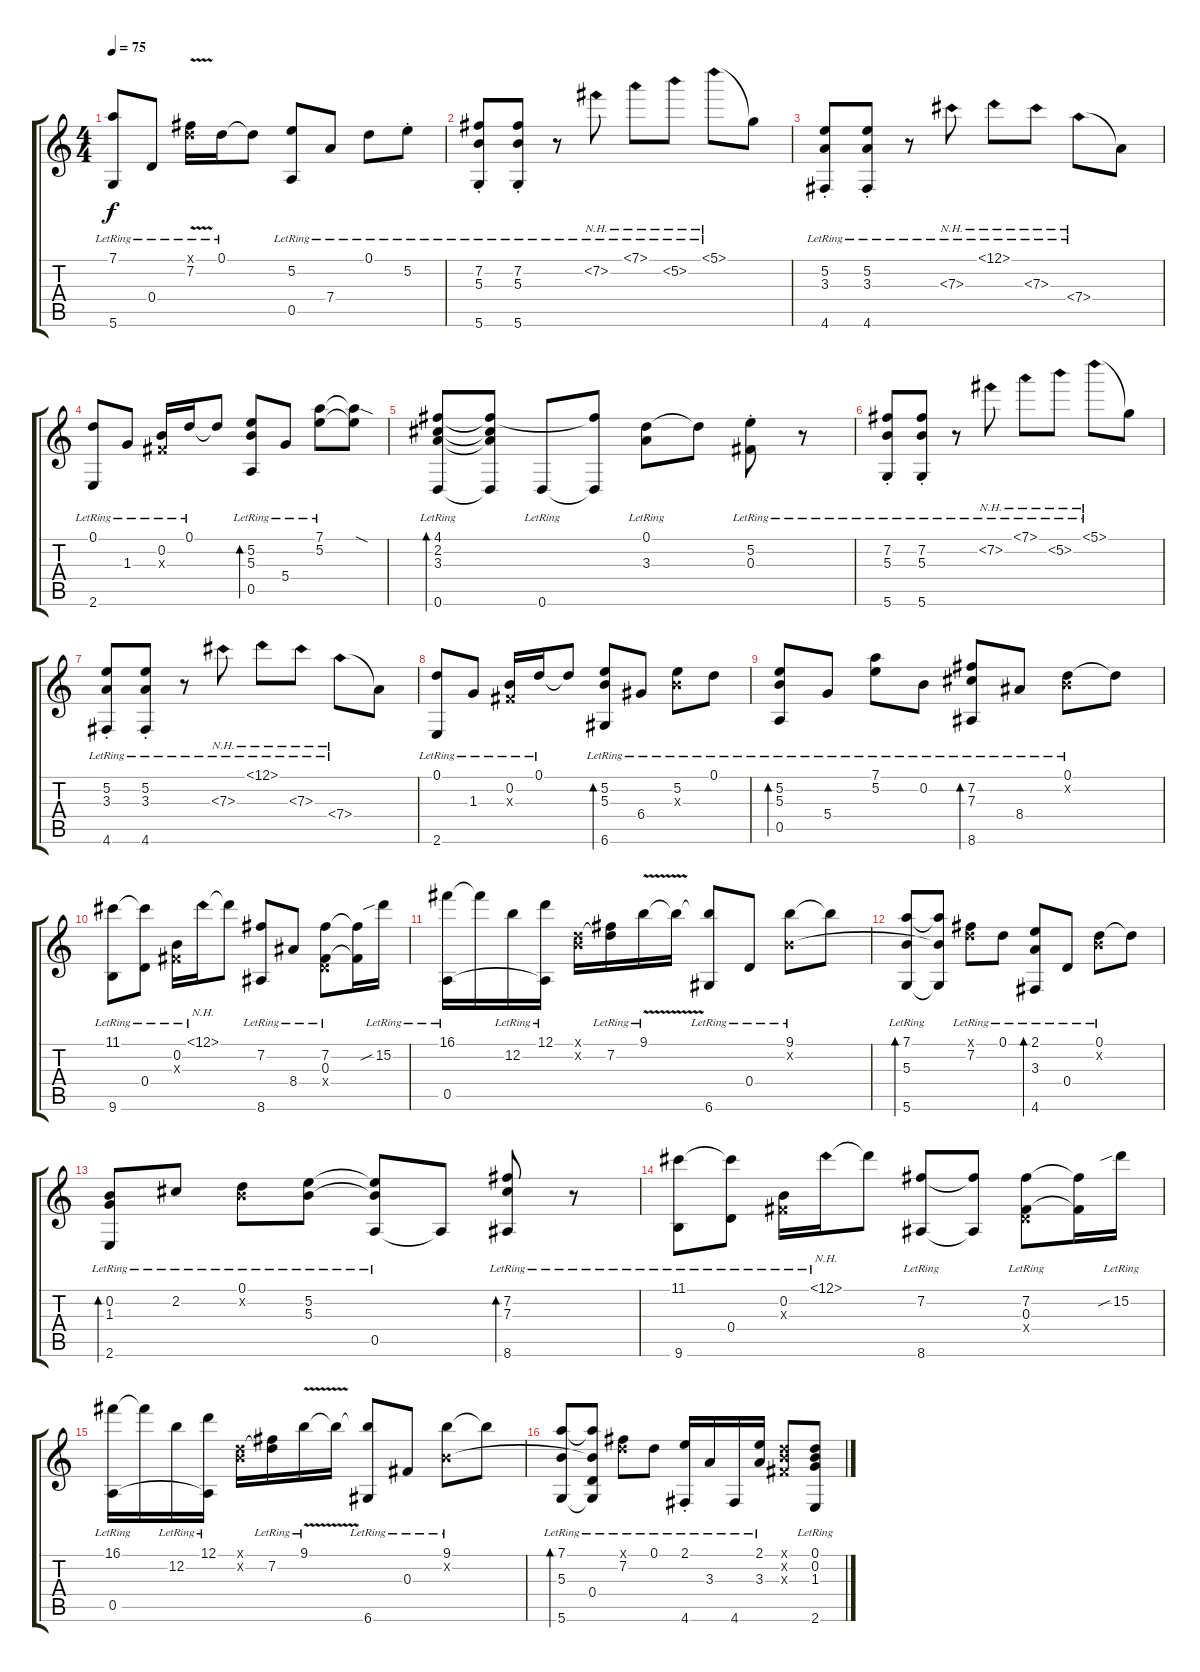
\track "" {instrument acousticguitarsteel}
\staff {score tabs}
\tuning (D4 B3 Gb3 D3 A2 D2) {hide}
\ts (4 4)
\tempo 75
\clef g2
\ks c
(7.1{lr} 5.6{lr}).8{dy f} 0.4{lr}.8 (0.1{x} 7.2{v lr}).16 0.1{lr}.16 0.1{t}.8 (5.2{lr} 0.5{lr}).8 7.4{lr}.8 0.1{lr}.8 5.2{st lr}.8 |
(7.2{st lr} 5.3{st lr} 5.6{st lr}).8 (7.2{st lr} 5.3{st lr} 5.6{st lr}).8 r.8 7.2{nh lr}.8 7.1{nh lr}.8 5.2{nh lr}.8 5.1{nh lr}.8 5.1{t}.8 |
(5.2{st lr} 3.3{st lr} 4.6{st lr}).8 (5.2{st lr} 3.3{st lr} 4.6{st lr}).8 r.8 7.3{nh lr}.8 12.1{nh lr}.8 7.3{nh lr}.8 7.4{nh lr}.8 7.4{t}.8 |
(0.1{lr} 2.6{lr}).8 1.3{lr}.8 (0.2{lr} 0.3{x}).16 0.1{lr}.16 0.1{t}.8 (5.2{lr} 5.3{lr} 0.5{lr}).8{bd 60} 5.4{lr}.8 (7.1{lr} 5.2{lr}).8 (7.1{sod t} 5.2{t}).8 |
(4.1{lr} 2.2{lr} 3.3{lr} 0.6{lr}).8{bd 60} (4.1{t} 2.2{t} 3.3{t} 0.6{t}).8 0.6{lr}.8 (4.1{t} 0.6{t}).8 (0.1{lr} 3.3{lr}).8 0.1{t}.8 (5.2{lr} 0.3{st lr}).8 r.8 |
(7.2{st lr} 5.3{st lr} 5.6{st lr}).8 (7.2{st lr} 5.3{st lr} 5.6{st lr}).8 r.8 7.2{nh lr}.8 7.1{nh lr}.8 5.2{nh lr}.8 5.1{nh lr}.8 5.1{t}.8 |
(5.2{st lr} 3.3{st lr} 4.6{st lr}).8 (5.2{st lr} 3.3{st lr} 4.6{st lr}).8 r.8 7.3{nh lr}.8 12.1{nh lr}.8 7.3{nh lr}.8 7.4{nh lr}.8 7.4{t}.8 |
(0.1{lr} 2.6{lr}).8 1.3{lr}.8 (0.2{lr} 0.3{x}).16 0.1{lr}.16 0.1{t}.8 (5.2{lr} 5.3{lr} 6.6{lr}).8{bd 60} 6.4{lr}.8 (5.2{lr} 5.3{x}).8 0.1{lr}.8 |
(5.2{lr} 5.3{lr} 0.5{lr}).8{bd 60} 5.4{lr}.8 (7.1{lr} 5.2{lr}).8 0.2{lr}.8 (7.2{lr} 7.3{lr} 8.6{lr}).8{bd 60} 8.4{lr}.8 (0.1{lr} 0.2{x}).8 0.1{t}.8 |
(11.1{lr} 9.6{lr}).8 (11.1{t} 0.4{lr}).8 (0.2{lr} 0.3{x}).16 12.1{nh lr}.16 12.1{t}.8 (7.2{lr} 8.6{lr}).8 8.4{lr}.8 (7.2{lr} 0.3{lr} 0.4{x}).8 (7.2{t} 0.3{t}).16 15.2{sib lr}.16 |
(16.1{lr} 0.5{lr}).16 16.1{t}.16 12.2{lr}.16 (12.1{lr} 0.5{t}).16 (0.1{x} 0.2{x}).16 (0.1{t} 7.2{lr}).16 9.1{v lr}.16 9.1{t}.16 (9.1{t} 6.6{lr}).8 0.4{lr}.8 (9.1{lr} 0.2{x}).8 9.1{t}.8 |
(7.1{lr} 5.3{lr} 5.6{lr}).8{bd 60} (7.1{t} 0.2{t} 5.6{t}).8 (0.1{x} 7.2{lr}).8 0.1{lr}.8 (2.1{lr} 3.3{lr} 4.6{lr}).8{bd 60} 0.4{lr}.8 (0.1{lr} 0.2{x}).8 0.1{t}.8 |
(0.2{lr} 1.3{lr} 2.6{lr}).8{bd 60} 2.2{lr}.8 (0.1{lr} 0.2{x}).8 (5.2{lr} 5.3{lr}).8 (5.2{t} 5.3{t} 0.5{lr}).8 0.5{t}.8 (7.2{lr} 7.3{lr} 8.6{lr}).8{bd 60} r.8 |
(11.1{lr} 9.6{lr}).8 (11.1{t} 0.4{lr}).8 (0.2{lr} 0.3{x}).16 12.1{nh lr}.16 12.1{t}.8 (7.2{lr} 8.6{lr}).8 (7.2{t} 8.6{t}).8 (7.2{lr} 0.3{lr} 0.4{x}).8 (7.2{t} 0.3{t}).16 15.2{sib lr}.16 |
(16.1{lr} 0.5{lr}).16 16.1{t}.16 12.2{lr}.16 (12.1{lr} 0.5{t}).16 (0.1{x} 0.2{x}).16 (0.1{t} 7.2{lr}).16 9.1{v lr}.16 9.1{t}.16 (9.1{t} 6.6{lr}).8 0.3{lr}.8 (9.1{lr} 0.2{x}).8 9.1{t}.8 |
(7.1{lr} 5.3{lr} 5.6{lr}).8{bd 60} (7.1{t} 0.2{t} 0.4{lr} 5.6{t}).8 (0.1{x} 7.2{lr}).8 0.1{lr}.8 (2.1{st lr} 4.6{st lr}).16 3.3{lr}.16 4.6{lr}.16 (2.1{lr} 3.3{lr}).16 (0.1{x} 0.2{x} 0.3{x}).8 (0.1{lr} 0.2{lr} 1.3{lr} 2.6{lr}).8
